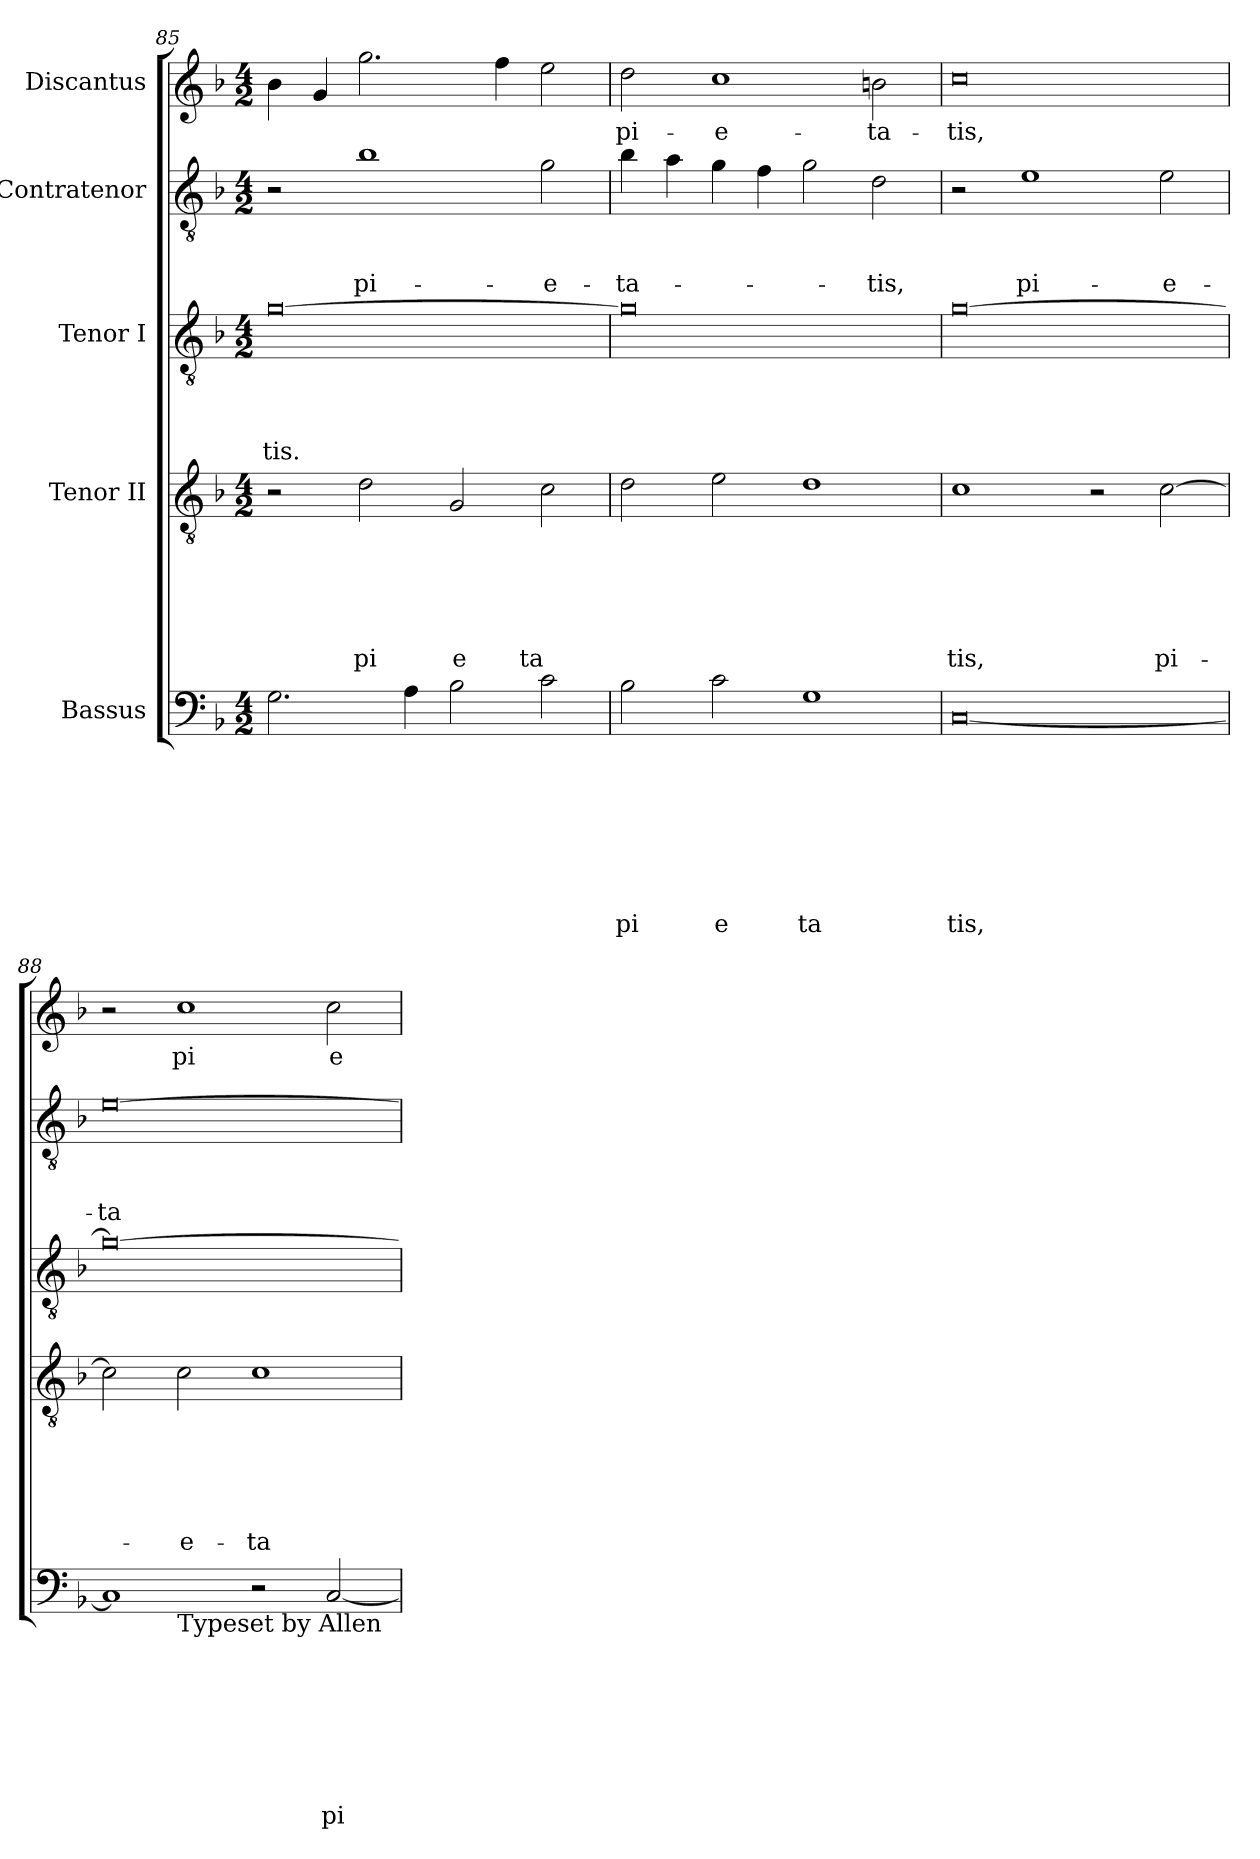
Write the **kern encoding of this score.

**kern	**text	**text	**text	**text	**text	**text	**text	**text	**kern	**text	**text	**text	**text	**text	**text	**kern	**text	**text	**text	**text	**kern	**text	**text	**text	**kern	**text
*part5	*part5	*part5	*part5	*part5	*part5	*part5	*part5	*part5	*part4	*part4	*part4	*part4	*part4	*part4	*part4	*part3	*part3	*part3	*part3	*part3	*part2	*part2	*part2	*part2	*part1	*part1
*staff5	*staff5	*staff5	*staff5	*staff5	*staff5	*staff5	*staff5	*staff5	*staff4	*staff4	*staff4	*staff4	*staff4	*staff4	*staff4	*staff3	*staff3	*staff3	*staff3	*staff3	*staff2	*staff2	*staff2	*staff2	*staff1	*staff1
*I"Bassus	*	*	*	*	*	*	*	*	*I"Tenor II	*	*	*	*	*	*	*I"Tenor I	*	*	*	*	*I"Contratenor	*	*	*	*I"Discantus	*
*clefF4	*	*	*	*	*	*	*	*	*clefGv2	*	*	*	*	*	*	*clefGv2	*	*	*	*	*clefGv2	*	*	*	*clefG2	*
*k[b-]	*	*	*	*	*	*	*	*	*k[b-]	*	*	*	*	*	*	*k[b-]	*	*	*	*	*k[b-]	*	*	*	*k[b-]	*
*F:	*	*	*	*	*	*	*	*	*F:	*	*	*	*	*	*	*F:	*	*	*	*	*F:	*	*	*	*F:	*
*M4/2	*	*	*	*	*	*	*	*	*M4/2	*	*	*	*	*	*	*M4/2	*	*	*	*	*M4/2	*	*	*	*M4/2	*
=85	=85	=85	=85	=85	=85	=85	=85	=85	=85	=85	=85	=85	=85	=85	=85	=85	=85	=85	=85	=85	=85	=85	=85	=85	=85	=85
!	!	!	!	!	!	!	!	!	!	!	!	!	!	!	!	!	!	!	!	!LO:LY:b	!	!	!	!	!	!
2.G\	.	.	.	.	.	.	.	.	2r	.	.	.	.	.	.	[>0g	.	.	.	tis.	2r	.	.	.	4b-\	.
.	.	.	.	.	.	.	.	.	.	.	.	.	.	.	.	.	.	.	.	.	.	.	.	.	4g/	.
!	!	!	!	!	!	!	!	!	!	!	!	!	!	!	!LO:LY:b	!	!	!	!	!	!	!	!	!LO:LY:b	!	!
.	.	.	.	.	.	.	.	.	2d\	.	.	.	.	.	pi	.	.	.	.	.	1b-	.	.	pi-	2.gg\	.
4A\	.	.	.	.	.	.	.	.	.	.	.	.	.	.	.	.	.	.	.	.	.	.	.	.	.	.
!	!	!	!	!	!	!	!	!	!	!	!	!	!	!	!LO:LY:b	!	!	!	!	!	!	!	!	!	!	!
2B-\	.	.	.	.	.	.	.	.	2G/	.	.	.	.	.	e	.	.	.	.	.	.	.	.	.	.	.
.	.	.	.	.	.	.	.	.	.	.	.	.	.	.	.	.	.	.	.	.	.	.	.	.	4ff\	.
!	!	!	!	!	!	!	!	!	!	!	!	!	!	!	!LO:LY:b	!	!	!	!	!	!	!	!	!LO:LY:b	!	!
2c\	.	.	.	.	.	.	.	.	2c\	.	.	.	.	.	ta	.	.	.	.	.	2g\	.	.	-e-	2ee\	.
=86	=86	=86	=86	=86	=86	=86	=86	=86	=86	=86	=86	=86	=86	=86	=86	=86	=86	=86	=86	=86	=86	=86	=86	=86	=86	=86
!	!	!	!	!	!	!	!	!LO:LY:b	!	!	!	!	!	!	!	!	!	!	!	!	!	!	!	!LO:LY:b	!	!LO:LY:b
2B-\	.	.	.	.	.	.	.	pi	2d\	.	.	.	.	.	.	0g]	.	.	.	.	4b-\	.	.	-ta-	2dd\	pi-
.	.	.	.	.	.	.	.	.	.	.	.	.	.	.	.	.	.	.	.	.	4a\	.	.	.	.	.
!	!	!	!	!	!	!	!	!LO:LY:b	!	!	!	!	!	!	!	!	!	!	!	!	!	!	!	!	!	!LO:LY:b
2c\	.	.	.	.	.	.	.	e	2e\	.	.	.	.	.	.	.	.	.	.	.	4g\	.	.	.	1cc	-e-
.	.	.	.	.	.	.	.	.	.	.	.	.	.	.	.	.	.	.	.	.	4f\	.	.	.	.	.
!	!	!	!	!	!	!	!	!LO:LY:b	!	!	!	!	!	!	!	!	!	!	!	!	!	!	!	!	!	!
1G	.	.	.	.	.	.	.	ta	1d	.	.	.	.	.	.	.	.	.	.	.	2g\	.	.	.	.	.
!	!	!	!	!	!	!	!	!	!	!	!	!	!	!	!	!	!	!	!	!	!	!	!	!LO:LY:b	!	!LO:LY:b
.	.	.	.	.	.	.	.	.	.	.	.	.	.	.	.	.	.	.	.	.	2d\	.	.	-tis,	2b\	-ta-
!!LO:LB:g=z
=87	=87	=87	=87	=87	=87	=87	=87	=87	=87	=87	=87	=87	=87	=87	=87	=87	=87	=87	=87	=87	=87	=87	=87	=87	=87	=87
!	!	!	!	!	!	!	!	!LO:LY:b	!	!	!	!	!	!	!LO:LY:b	!	!	!	!	!	!	!	!	!	!	!LO:LY:b
[<0C	.	.	.	.	.	.	.	tis,	1c	.	.	.	.	.	tis,	[>0g	.	.	.	.	2r	.	.	.	0cc	-tis,
!	!	!	!	!	!	!	!	!	!	!	!	!	!	!	!	!	!	!	!	!	!	!	!	!LO:LY:b	!	!
.	.	.	.	.	.	.	.	.	.	.	.	.	.	.	.	.	.	.	.	.	1e	.	.	pi-	.	.
.	.	.	.	.	.	.	.	.	2r	.	.	.	.	.	.	.	.	.	.	.	.	.	.	.	.	.
!	!	!	!	!	!	!	!	!	!	!	!	!	!	!	!LO:LY:b	!	!	!	!	!	!	!	!	!LO:LY:b	!	!
.	.	.	.	.	.	.	.	.	[>2c\	.	.	.	.	.	pi-	.	.	.	.	.	2e\	.	.	-e-	.	.
=88	=88	=88	=88	=88	=88	=88	=88	=88	=88	=88	=88	=88	=88	=88	=88	=88	=88	=88	=88	=88	=88	=88	=88	=88	=88	=88
!	!	!	!	!	!	!	!	!	!	!	!	!	!	!	!	!	!	!	!	!	!	!	!	!LO:LY:b	!	!
*^	*	*	*	*	*	*	*	*	*	*	*	*	*	*	*	*	*	*	*	*	*	*	*	*	*	*
1C]	2ryy	.	.	.	.	.	.	.	.	2c\]	.	.	.	.	.	.	0g_	.	.	.	.	[>0e	.	.	-ta-	2r	.
!	!LO:TX:b:t=Typeset by Allen	!	!	!	!	!	!	!	!	!	!	!	!	!	!	!	!	!	!	!	!	!	!	!	!	!	!
!	!	!	!	!	!	!	!	!	!	!	!	!	!	!	!	!LO:LY:b	!	!	!	!	!	!	!	!	!	!	!LO:LY:b
.	1.ryy	.	.	.	.	.	.	.	.	2c\	.	.	.	.	.	-e-	.	.	.	.	.	.	.	.	.	1cc	pi
!	!	!	!	!	!	!	!	!	!	!	!	!	!	!	!	!LO:LY:b	!	!	!	!	!	!	!	!	!	!	!
2r	.	.	.	.	.	.	.	.	.	1c	.	.	.	.	.	-ta-	.	.	.	.	.	.	.	.	.	.	.
!	!	!	!	!	!	!	!	!	!LO:LY:b	!	!	!	!	!	!	!	!	!	!	!	!	!	!	!	!	!	!LO:LY:b
[<2C/	.	.	.	.	.	.	.	.	pi	.	.	.	.	.	.	.	.	.	.	.	.	.	.	.	.	2cc\	e
*v	*v	*	*	*	*	*	*	*	*	*	*	*	*	*	*	*	*	*	*	*	*	*	*	*	*	*	*
=	=	=	=	=	=	=	=	=	=	=	=	=	=	=	=	=	=	=	=	=	=	=	=	=	=	=
*-	*-	*-	*-	*-	*-	*-	*-	*-	*-	*-	*-	*-	*-	*-	*-	*-	*-	*-	*-	*-	*-	*-	*-	*-	*-	*-
